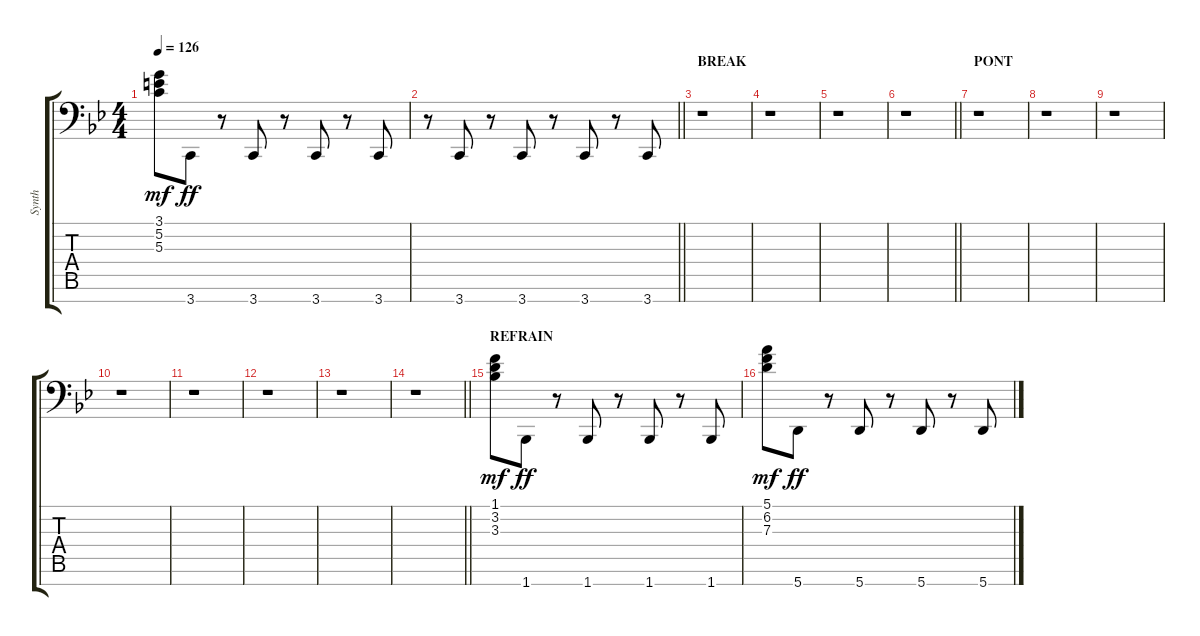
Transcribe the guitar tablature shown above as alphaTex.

\track ("Synth" "Synth") {instrument synthbrass1}
\staff {score tabs}
\tuning (E4 B3 G3 D3 A2 E2 A1) {hide}
\ts (4 4)
\tempo 126
\clef f4
\ks bb
(3.1 5.2 5.3).8{dy mf} 3.7.8{dy ff} r.8 3.7.8 r.8 3.7.8 r.8 3.7.8 |
\barLineRight lightlight
r.8 3.7.8 r.8 3.7.8 r.8 3.7.8 r.8 3.7.8 |
\section ("" "BREAK")
r.1 |
r.1 |
r.1 |
\barLineRight lightlight
r.1 |
\section ("" "PONT")
r.1 |
r.1 |
r.1 |
r.1 |
r.1 |
r.1 |
r.1 |
\barLineRight lightlight
r.1 |
\section ("" "REFRAIN")
(1.1 3.2 3.3).8{dy mf} 1.7.8{dy ff} r.8 1.7.8 r.8 1.7.8 r.8 1.7.8 |
(5.1 6.2 7.3).8{dy mf} 5.7.8{dy ff} r.8 5.7.8 r.8 5.7.8 r.8 5.7.8
